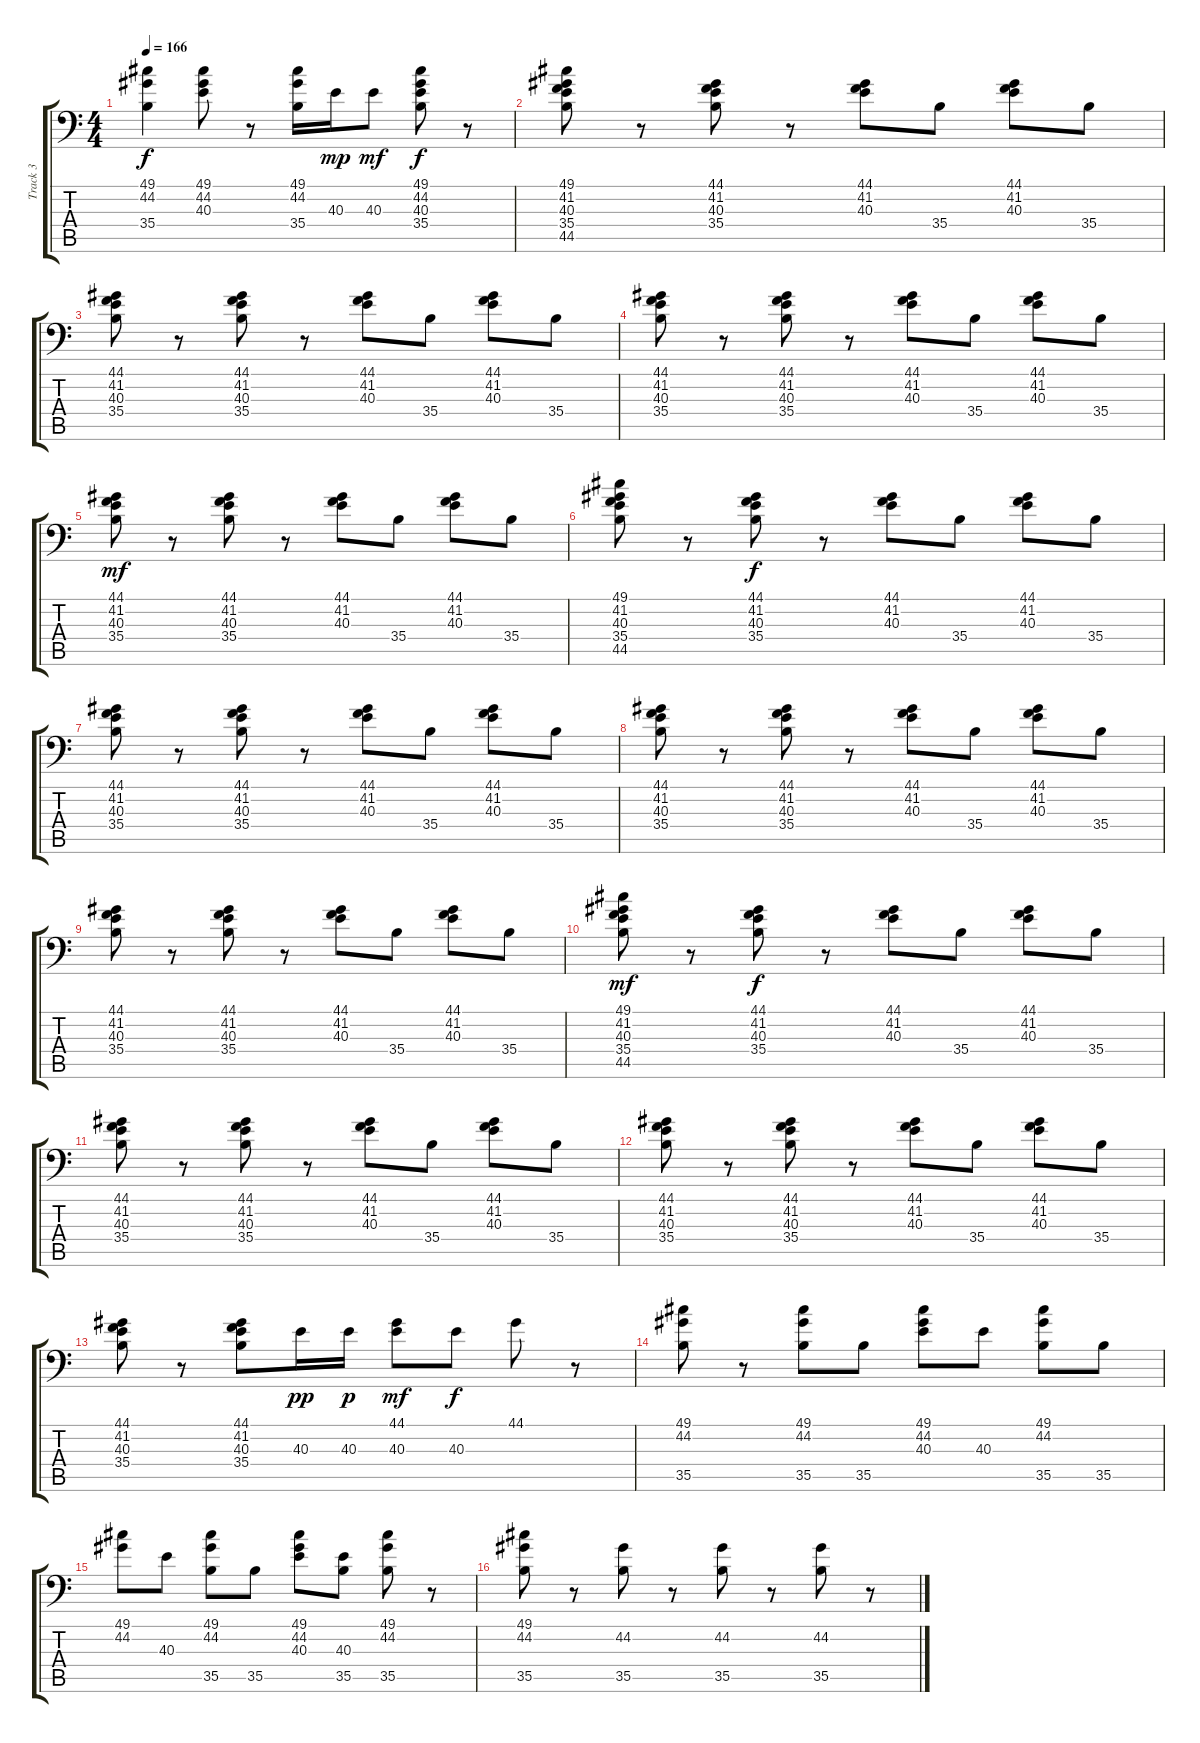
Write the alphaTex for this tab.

\track ("Track 3" "Track 3") {instrument acousticgrandpiano}
\staff {score tabs}
\tuning (C-1 C-1 C-1 C-1 C-1 C-1) {hide}
\ts (4 4)
\tempo 166
\clef f4
\ks c
(49.1 44.2 35.4).4{dy f} (49.1 44.2 40.3).8 r.8 (49.1 44.2 35.4).16 40.3.16{dy mp} 40.3.8{dy mf} (49.1 44.2 40.3 35.4).8{dy f} r.8 |
(49.1 41.2 40.3 35.4 44.5).8 r.8 (44.1 41.2 40.3 35.4).8 r.8 (44.1 41.2 40.3).8 35.4.8 (44.1 41.2 40.3).8 35.4.8 |
(44.1 41.2 40.3 35.4).8 r.8 (44.1 41.2 40.3 35.4).8 r.8 (44.1 41.2 40.3).8 35.4.8 (44.1 41.2 40.3).8 35.4.8 |
(44.1 41.2 40.3 35.4).8 r.8 (44.1 41.2 40.3 35.4).8 r.8 (44.1 41.2 40.3).8 35.4.8 (44.1 41.2 40.3).8 35.4.8 |
(44.1 41.2 40.3 35.4).8{dy mf} r.8 (44.1 41.2 40.3 35.4).8 r.8 (44.1 41.2 40.3).8 35.4.8 (44.1 41.2 40.3).8 35.4.8 |
(49.1 41.2 40.3 35.4 44.5).8 r.8 (44.1 41.2 40.3 35.4).8{dy f} r.8 (44.1 41.2 40.3).8 35.4.8 (44.1 41.2 40.3).8 35.4.8 |
(44.1 41.2 40.3 35.4).8 r.8 (44.1 41.2 40.3 35.4).8 r.8 (44.1 41.2 40.3).8 35.4.8 (44.1 41.2 40.3).8 35.4.8 |
(44.1 41.2 40.3 35.4).8 r.8 (44.1 41.2 40.3 35.4).8 r.8 (44.1 41.2 40.3).8 35.4.8 (44.1 41.2 40.3).8 35.4.8 |
(44.1 41.2 40.3 35.4).8 r.8 (44.1 41.2 40.3 35.4).8 r.8 (44.1 41.2 40.3).8 35.4.8 (44.1 41.2 40.3).8 35.4.8 |
(49.1 41.2 40.3 35.4 44.5).8{dy mf} r.8 (44.1 41.2 40.3 35.4).8{dy f} r.8 (44.1 41.2 40.3).8 35.4.8 (44.1 41.2 40.3).8 35.4.8 |
(44.1 41.2 40.3 35.4).8 r.8 (44.1 41.2 40.3 35.4).8 r.8 (44.1 41.2 40.3).8 35.4.8 (44.1 41.2 40.3).8 35.4.8 |
(44.1 41.2 40.3 35.4).8 r.8 (44.1 41.2 40.3 35.4).8 r.8 (44.1 41.2 40.3).8 35.4.8 (44.1 41.2 40.3).8 35.4.8 |
(44.1 41.2 40.3 35.4).8 r.8 (44.1 41.2 40.3 35.4).8 40.3.16{dy pp} 40.3.16{dy p} (44.1 40.3).8{dy mf} 40.3.8{dy f} 44.1.8 r.8 |
(49.1 44.2 35.5).8 r.8 (49.1 44.2 35.5).8 35.5.8 (49.1 44.2 40.3).8 40.3.8 (49.1 44.2 35.5).8 35.5.8 |
(49.1 44.2).8 40.3.8 (49.1 44.2 35.5).8 35.5.8 (49.1 44.2 40.3).8 (40.3 35.5).8 (49.1 44.2 35.5).8 r.8 |
(49.1 44.2 35.5).8 r.8 (44.2 35.5).8 r.8 (44.2 35.5).8 r.8 (44.2 35.5).8 r.8
